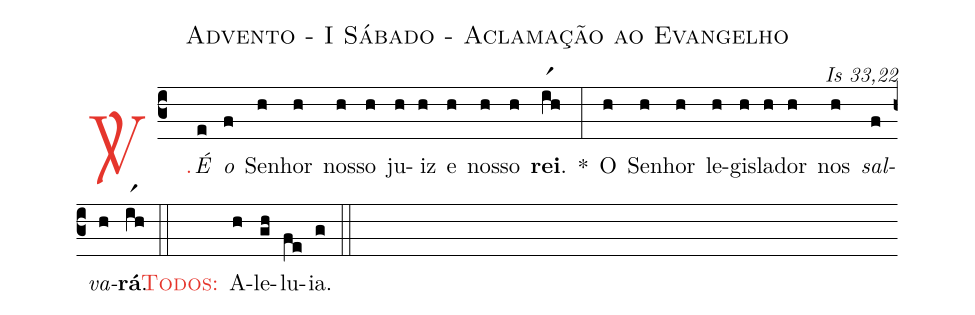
name: Advento - I Sábado - Aclamação ao Evangelho;
commentary: Is 33,22;
%%
(c3)

<c><sp>V/</sp>.</c>() <i>É</i>(e) <i>o</i>(f) Se(h)nhor(h) nos(h)so(h) ju(h)iz(h) e(h) nos(h)so(h) <b>rei</b>.(ir1h) *(:) O(h) Se(h)nhor(h) le(h)gis(h)la(h)dor(h) nos(h) <i>sal</i>(f)<i>va</i>(h)<b>rá</b>.(ir1h)

(::)

<c><sc>Todos</sc>:</c>() A(h)le(gh)lu(fe)ia.(g)

(::)
